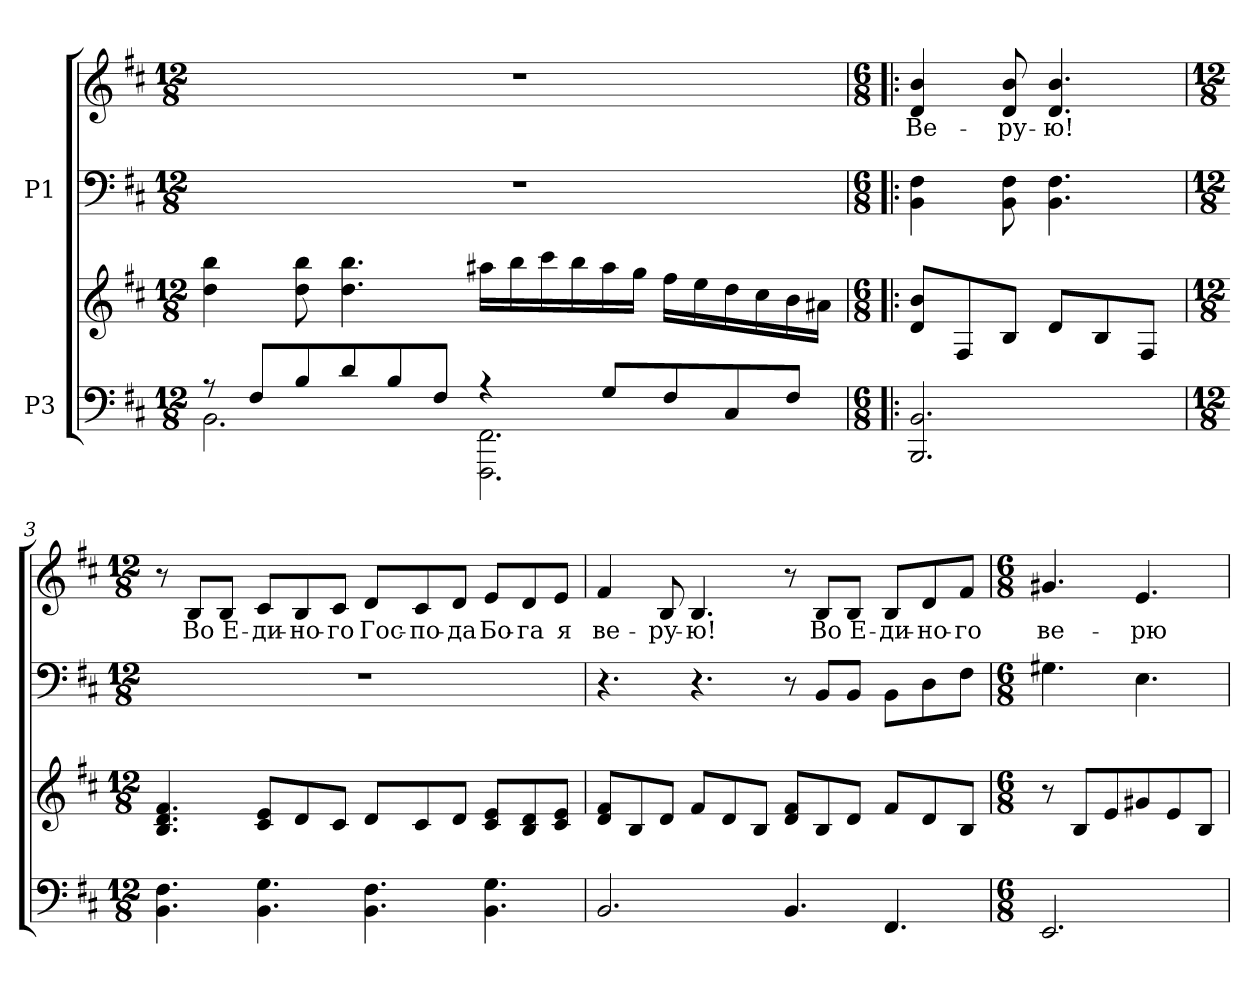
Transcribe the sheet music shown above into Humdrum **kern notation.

**kern	**kern	**kern	**kern	**text
*part2	*part2	*part1	*part1	*part1
*staff4	*staff3	*staff2	*staff1	*staff1
*I"P3	*	*I"P1	*	*
!!LO:PB:g=z
*clefF4	*clefG2	*clefF4	*clefG2	*
*k[f#c#]	*k[f#c#]	*k[f#c#]	*k[f#c#]	*
*b:	*b:	*b:	*b:	*
*M12/8	*M12/8	*M12/8	*M12/8	*
=1	=1	=1	=1	=1
*^	*	*	*	*
!	!	!	!LO:N:vis=1	!LO:N:vis=1	!
8r	2.BBi\	4ddi\ 4bbi	1.r	1.r	.
8F#i/L	.	.	.	.	.
8Bi/	.	8ddi\ 8bbi	.	.	.
8di/	.	4.ddi\ 4.bbi	.	.	.
8Bi/	.	.	.	.	.
8F#i/J	.	.	.	.	.
4r	2.FFF#i\ 2.FF#i	16aa#Xi\LL	.	.	.
.	.	16bbi\	.	.	.
.	.	16ccc#i\	.	.	.
.	.	16bbi\	.	.	.
8Gi/L	.	16aa#i\	.	.	.
.	.	16ggi\JJ	.	.	.
8F#i/	.	16ff#i\LL	.	.	.
.	.	16eei\	.	.	.
8C#i/	.	16ddi\	.	.	.
.	.	16cc#i\	.	.	.
8F#i/J	.	16bi\	.	.	.
.	.	16a#Xi\JJ	.	.	.
*v	*v	*	*	*	*
!!LO:LB:g=z
=2!|:	=2!|:	=2!|:	=2!|:	=2!|:
*M6/8	*M6/8	*M6/8	*M6/8	*
!	!	!	!	!LO:LY:b:color=#000000
2.BBBi/ 2.BBi	8di/ 8biL	4BBi\ 4F#i	4di/ 4bi	Ве-
.	8F#i/	.	.	.
!	!	!	!	!LO:LY:b:color=#000000
.	8Bi/J	8BBi\ 8F#i	8di/ 8bi	-ру-
!	!	!	!	!LO:LY:b:color=#000000
.	8di/L	4.BBi\ 4.F#i	4.di/ 4.bi	-ю!
.	8Bi/	.	.	.
.	8F#i/J	.	.	.
=3	=3	=3	=3	=3
*M12/8	*M12/8	*M12/8	*M12/8	*
!	!	!LO:N:vis=1	!	!
4.BBi\ 4.F#i	4.Bi/ 4.di 4.f#i	1.r	8r	.
!	!	!	!	!LO:LY:b:color=#000000
.	.	.	8Bi/L	Во
!	!	!	!	!LO:LY:b:color=#000000
.	.	.	8Bi/J	Е-
!	!	!	!	!LO:LY:b:color=#000000
4.BBi\ 4.Gi	8c#i/ 8eiL	.	8c#i/L	-ди-
!	!	!	!	!LO:LY:b:color=#000000
.	8di/	.	8Bi/	-но-
!	!	!	!	!LO:LY:b:color=#000000
.	8c#i/J	.	8c#i/J	-го
!	!	!	!	!LO:LY:b:color=#000000
4.BBi\ 4.F#i	8di/L	.	8di/L	Гос-
!	!	!	!	!LO:LY:b:color=#000000
.	8c#i/	.	8c#i/	-по-
!	!	!	!	!LO:LY:b:color=#000000
.	8di/J	.	8di/J	-да
!	!	!	!	!LO:LY:b:color=#000000
4.BBi\ 4.Gi	8c#i/ 8eiL	.	8ei/L	Бо-
!	!	!	!	!LO:LY:b:color=#000000
.	8Bi/ 8di	.	8di/	-га
!	!	!	!	!LO:LY:b:color=#000000
.	8c#i/ 8eiJ	.	8ei/J	я
!!LO:LB:g=z
=4	=4	=4	=4	=4
!	!	!	!	!LO:LY:b:color=#000000
2.BBi/	8di/ 8f#iL	4.r	4f#i/	ве-
.	8Bi/	.	.	.
!	!	!	!	!LO:LY:b:color=#000000
.	8di/J	.	8Bi/	-ру-
!	!	!	!	!LO:LY:b:color=#000000
.	8f#i/L	4.r	4.Bi/	-ю!
.	8di/	.	.	.
.	8Bi/J	.	.	.
4.BBi/	8di/ 8f#iL	8r	8r	.
!	!	!	!	!LO:LY:b:color=#000000
.	8Bi/	8BBi/L	8Bi/L	Во
!	!	!	!	!LO:LY:b:color=#000000
.	8di/J	8BBi/J	8Bi/J	Е-
!	!	!	!	!LO:LY:b:color=#000000
4.FF#i/	8f#i/L	8BBi\L	8Bi/L	-ди-
!	!	!	!	!LO:LY:b:color=#000000
.	8di/	8Di\	8di/	-но-
!	!	!	!	!LO:LY:b:color=#000000
.	8Bi/J	8F#i\J	8f#i/J	-го
=5	=5	=5	=5	=5
*M6/8	*M6/8	*M6/8	*M6/8	*
!	!	!	!	!LO:LY:b:color=#000000
2.EEi/	8r	4.G#Xi\	4.g#Xi/	ве-
.	8Bi/L	.	.	.
.	8ei/	.	.	.
!	!	!	!	!LO:LY:b:color=#000000
.	8g#Xi/	4.Ei\	4.ei/	-рю
.	8ei/	.	.	.
.	8Bi/J	.	.	.
=	=	=	=	=
*-	*-	*-	*-	*-
